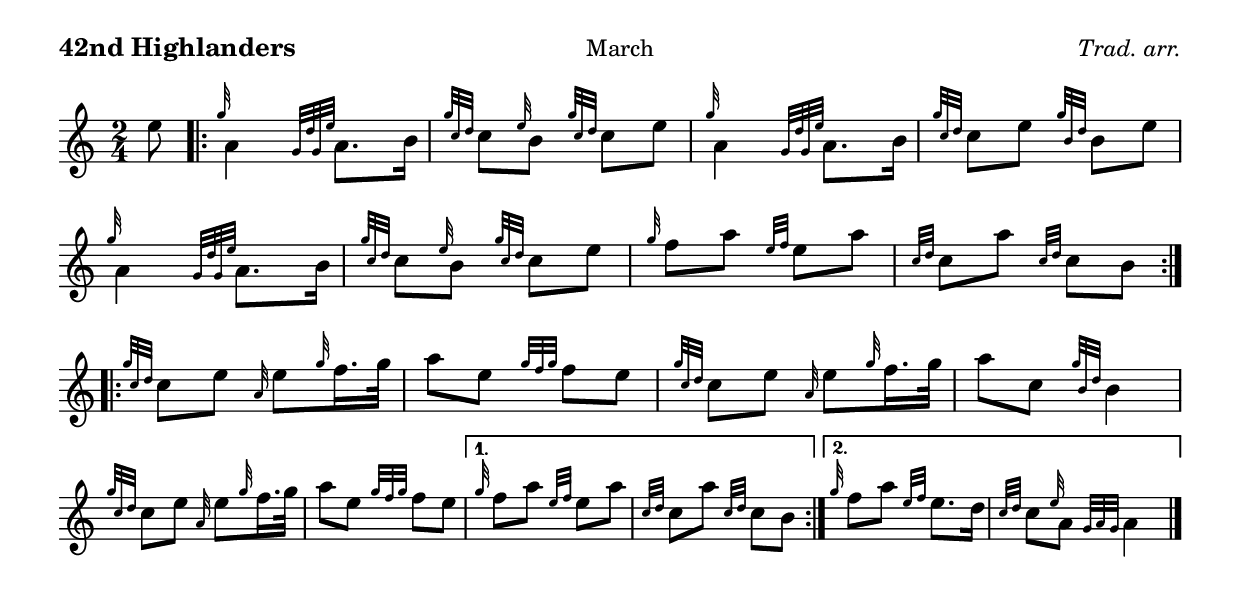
\version "2.18.2"

\include "bagpipe.ly"
today = #(strftime "%e %B %Y" (localtime (current-time)))

\paper {
  top-margin = 1\cm

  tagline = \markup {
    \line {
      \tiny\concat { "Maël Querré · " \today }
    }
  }

  scoreTitleMarkup = \markup {
    \fill-line {
      \column {
        \large \bold \fromproperty #'header:title
        \bold \fromproperty #'header:subtitle
      }
      \fromproperty #'header:meter
      \column {
        \fromproperty #'header:composer
        \italic \fromproperty #'header:arranger
        \tiny \fromproperty #'header:date
      }
    }
  }

  markup-system-spacing #'basic-distance = #10
}

\layout {
  indent = 0.0\cm
  \context {
    \Score \remove "Bar_number_engraver"
  }
}


\score {
  {
    \hideKeySignature
    \time 2/4
    \partial 8 e8

    \repeat volta 2 {
      \grg a4 \taor a8. b16 \dblc c8 \gre b \dblc c e
      \grg a4 \taor a8. b16 \dblc c8 e \dblb b e

      \grg a4 \taor a8. b16 \dblc c8 \gre b \dblc c e
      \grg f8 A \hdble e A \hdblc c A \hdblc c b
    }

    \break

    \repeat volta 2 {
      \dblc c8 e \gra e \grg f16. g32 A8 e \dblf f e
      \dblc c8 e \gra e \grg f16. g32 A8 c \dblb b4
      \break
      \dblc c8 e \gra e \grg f16. g32 A8 e \dblf f e
    }
    \alternative {
      {
        \grg f8 A \hdble e A \hdblc c A \hdblc c b
      }
      {
        \grg f8 A \hdble e8. d16 \hdblc c8 \gre a \wbirl a4
      }
    }
    \bar "|."
  }

  \header {
    title = "42nd Highlanders"
    meter = "March"
    arranger = "Trad. arr."
  }
}
